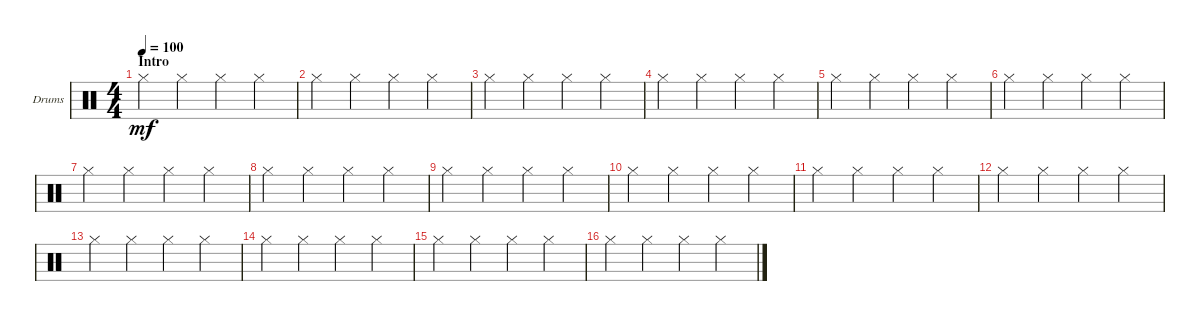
\defaultSystemsLayout 4
\bracketExtendMode groupsimilarinstruments
\firstSystemTrackNameOrientation horizontal
\otherSystemsTrackNameOrientation horizontal
\track ("Drumkit" "Drums") {instrument percussion}
\staff {score}
\articulation defaults
\ts (4 4)
\section ("" "Intro")
\tempo 100
\clef neutral
\ks c "Hi-Hat (closed)".4{dy mf} "Hi-Hat (closed)".4 "Hi-Hat (closed)".4 "Hi-Hat (closed)".4
|
"Hi-Hat (closed)".4 "Hi-Hat (closed)".4 "Hi-Hat (closed)".4 "Hi-Hat (closed)".4 |
"Hi-Hat (closed)".4 "Hi-Hat (closed)".4 "Hi-Hat (closed)".4 "Hi-Hat (closed)".4 |
"Hi-Hat (closed)".4 "Hi-Hat (closed)".4 "Hi-Hat (closed)".4 "Hi-Hat (closed)".4 |
"Hi-Hat (closed)".4 "Hi-Hat (closed)".4 "Hi-Hat (closed)".4 "Hi-Hat (closed)".4 |
"Hi-Hat (closed)".4 "Hi-Hat (closed)".4 "Hi-Hat (closed)".4 "Hi-Hat (closed)".4 |
"Hi-Hat (closed)".4 "Hi-Hat (closed)".4 "Hi-Hat (closed)".4 "Hi-Hat (closed)".4 |
"Hi-Hat (closed)".4 "Hi-Hat (closed)".4 "Hi-Hat (closed)".4 "Hi-Hat (closed)".4 |
"Hi-Hat (closed)".4 "Hi-Hat (closed)".4 "Hi-Hat (closed)".4 "Hi-Hat (closed)".4 |
"Hi-Hat (closed)".4 "Hi-Hat (closed)".4 "Hi-Hat (closed)".4 "Hi-Hat (closed)".4 |
"Hi-Hat (closed)".4 "Hi-Hat (closed)".4 "Hi-Hat (closed)".4 "Hi-Hat (closed)".4 |
"Hi-Hat (closed)".4 "Hi-Hat (closed)".4 "Hi-Hat (closed)".4 "Hi-Hat (closed)".4 |
"Hi-Hat (closed)".4 "Hi-Hat (closed)".4 "Hi-Hat (closed)".4 "Hi-Hat (closed)".4 |
"Hi-Hat (closed)".4 "Hi-Hat (closed)".4 "Hi-Hat (closed)".4 "Hi-Hat (closed)".4 |
"Hi-Hat (closed)".4 "Hi-Hat (closed)".4 "Hi-Hat (closed)".4 "Hi-Hat (closed)".4 |
"Hi-Hat (closed)".4 "Hi-Hat (closed)".4 "Hi-Hat (closed)".4 "Hi-Hat (closed)".4
